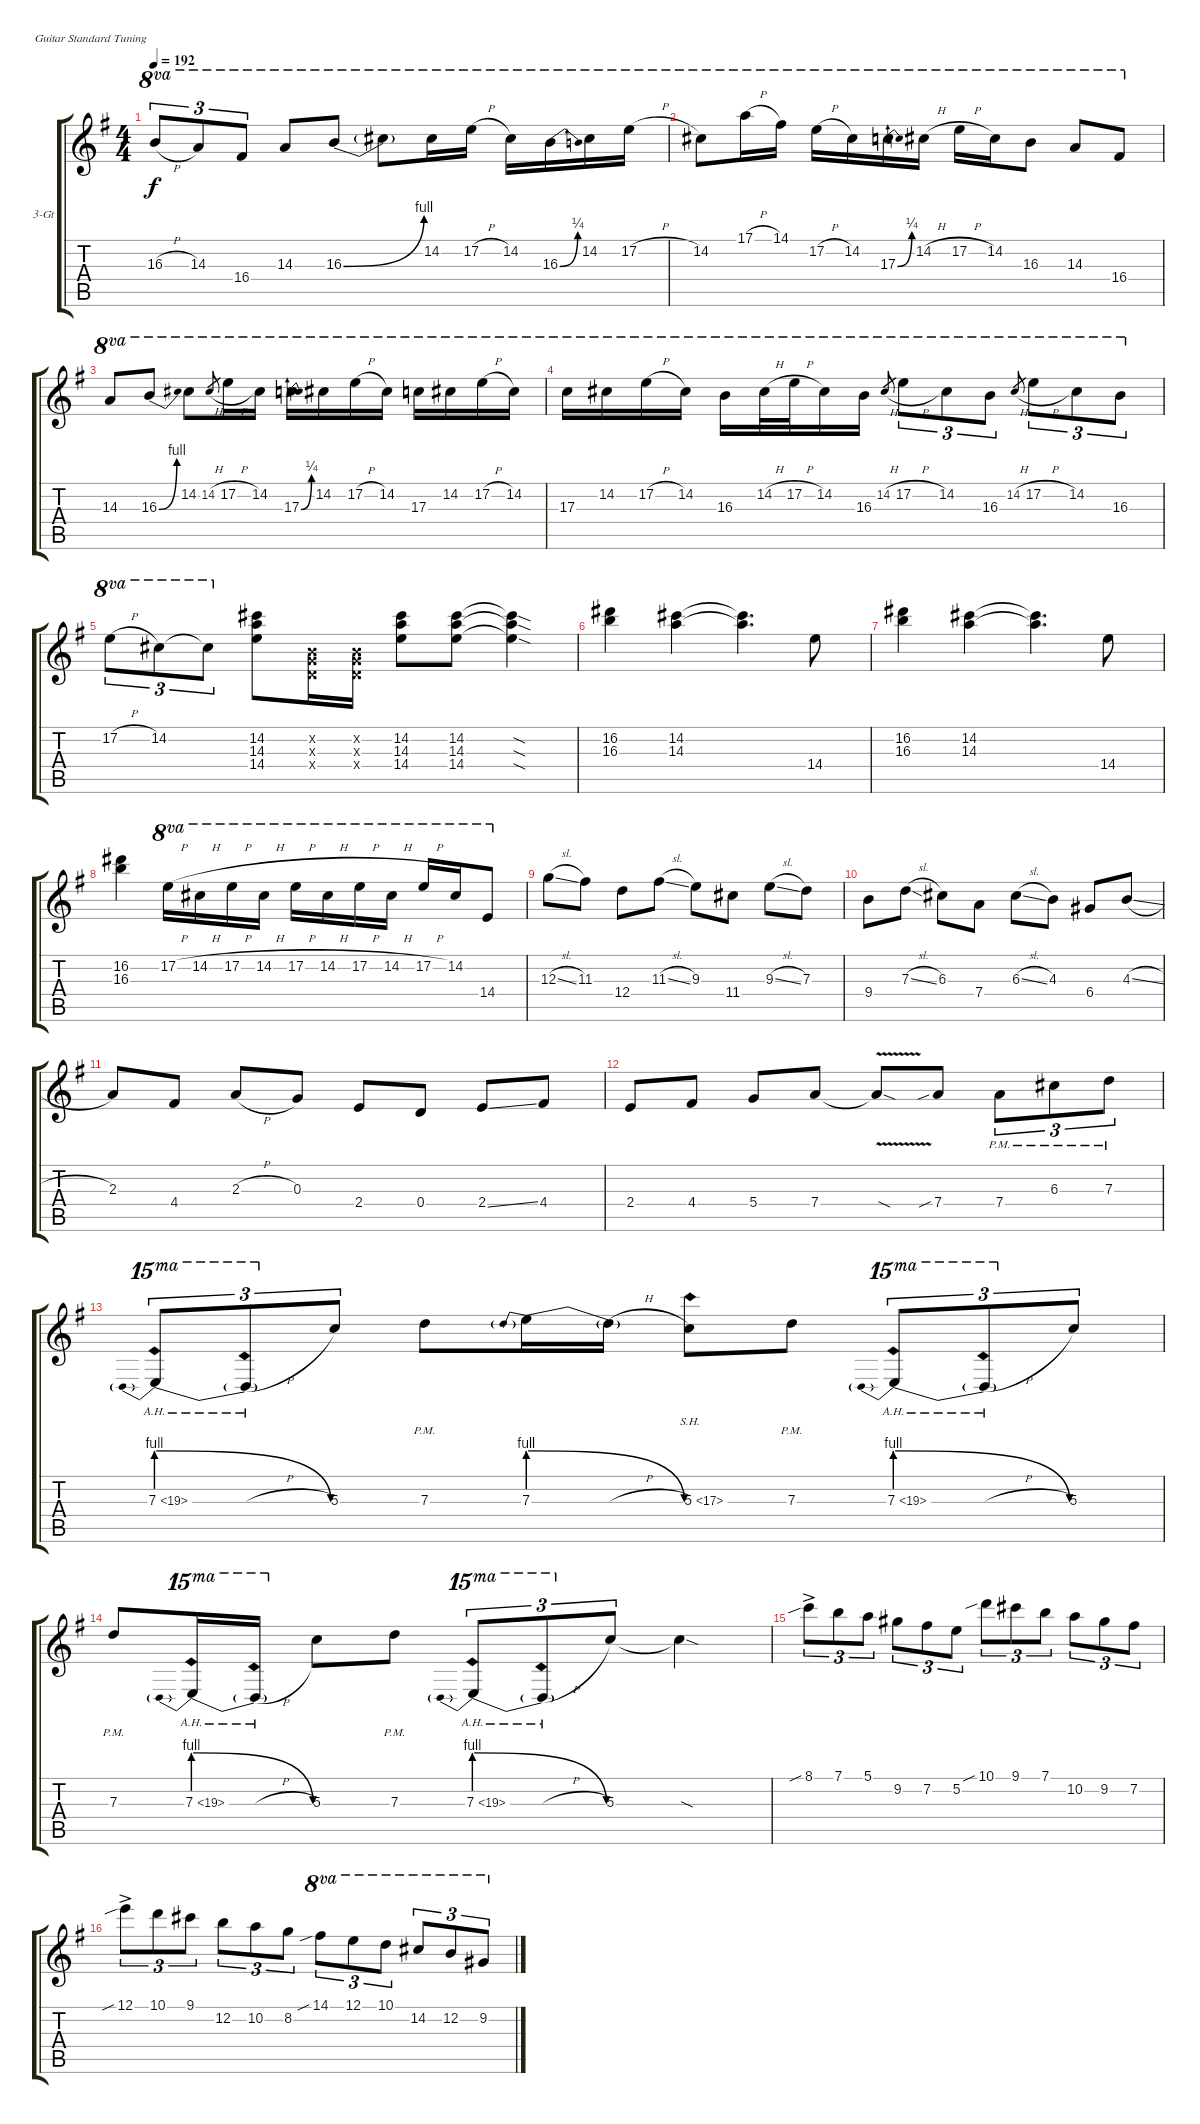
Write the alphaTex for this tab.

\bracketExtendMode groupsimilarinstruments
\firstSystemTrackNameOrientation horizontal
\otherSystemsTrackNameOrientation horizontal
\track ("3-Gt" "3-Gt") {instrument electricguitarclean}
\staff {score tabs}
\tuning (E4 B3 G3 D3 A2 E2)
\ts (4 4)
\tempo 192
\clef g2
\scale
1.05549
\ks g
16.3{h}.8{tu (3 2) ot 8va dy f} 14.3.8{tu (3 2) ot 8va} 16.4.8{tu (3 2) ot 8va} 14.3.8{ot 8va} 16.3{be (bend 0 0 60 4)}.8{ot 8va} 16.3{t}.8{ot 8va} 14.2.16{ot 8va} 17.2{h}.16{ot 8va} 14.2.16{ot 8va} 16.3{be (bend 0 0 60 1)}.16{ot 8va} 14.2.16{ot 8va} 17.2{h}.16{ot 8va} |
\scale
0.944515 14.2.8{ot 8va} 17.1{h}.16{ot 8va} 14.1.16{ot 8va} 17.2{h}.16{ot 8va} 14.2.16{ot 8va} 17.3{be (bend 0 0 60 1)}.16{ot 8va} 14.2{h}.16{ot 8va} 17.2{h}.16{ot 8va} 14.2.16{ot 8va} 16.3.8{ot 8va} 14.3.8{ot 8va} 16.4.8{ot 8va} |
\scale
1.05549 14.3.8{ot 8va} 16.3{be (bend 0 0 60 4)}.8{ot 8va} 14.2.8{ot 8va} 14.2{h}.8{ot 8va gr} 17.2{h}.16{ot 8va} 14.2.16{ot 8va} 17.3{be (bend 0 0 60 1)}.16{ot 8va} 14.2.16{ot 8va} 17.2{h}.16{ot 8va} 14.2.16{ot 8va} 17.3.16{ot 8va} 14.2.16{ot 8va} 17.2{h}.16{ot 8va} 14.2.16{ot 8va} |
\scale
0.944515 17.3.16{ot 8va} 14.2.16{ot 8va} 17.2{h}.16{ot 8va} 14.2.16{ot 8va} 16.3.16{ot 8va} 14.2{h}.32{ot 8va} 17.2{h}.32{ot 8va} 14.2.16{ot 8va} 16.3.16{ot 8va} 14.2{h}.8{ot 8va gr} 17.2{h}.8{tu (3 2) ot 8va} 14.2.8{tu (3 2) ot 8va} 16.3.8{tu (3 2) ot 8va} 14.2{h}.8{ot 8va gr} 17.2{h}.8{tu (3 2) ot 8va} 14.2.8{tu (3 2) ot 8va} 16.3.8{tu (3 2) ot 8va} |
\scale
1.05549 17.2{h}.8{tu (3 2) ot 8va} 14.2.8{tu (3 2) ot 8va} 14.2{t}.8{tu (3 2) ot 8va} (14.2 14.3 14.4).8 (0.2{x} 0.3{x} 0.4{x}).16 (0.2{x} 0.3{x} 0.4{x}).16 (14.2 14.3 14.4).8 (14.2 14.3 14.4).8 (14.2{sod t} 14.3{sod t} 14.4{sod t}).4 |
\scale
0.944515 (16.2 16.3).4 (14.2 14.3).4 (14.2{t} 14.3{t}).4{d} 14.4.8 |
\scale
1.05549 (16.2 16.3).4 (14.2 14.3).4 (14.2{t} 14.3{t}).4{d} 14.4.8 |
\scale
0.944515 (16.2 16.3).4 17.2{h}.16{ot 8va} 14.2{h}.16{ot 8va} 17.2{h}.16{ot 8va} 14.2{h}.16{ot 8va} 17.2{h}.16{ot 8va} 14.2{h}.16{ot 8va} 17.2{h}.16{ot 8va} 14.2{h}.16{ot 8va} 17.2{h}.16{ot 8va} 14.2.16{ot 8va} 14.4.8{ot 8va} |
\scale
1.05549 12.3{sl}.8 11.3.8 12.4.8 11.3{sl}.8 9.3.8 11.4.8 9.3{sl}.8 7.3.8 |
\scale
0.944515 9.4.8 7.3{sl}.8 6.3.8 7.4.8 6.3{sl}.8 4.3.8 6.4.8 4.3{sl}.8 |
\scale
1.05549 2.3.8 4.4.8 2.3{h}.8 0.3.8 2.4.8 0.4.8 2.4{ss}.8 4.4.8 |
\scale
0.944515 2.4.8 4.4.8 5.4.8 7.4.8 7.4{v sod t}.8 7.4{sib}.8 7.4{pm}.8{tu (3 2)} 6.3{pm}.8{tu (3 2)} 7.3{pm}.8{tu (3 2)} |
\scale
1.05549 7.3{be (prebendrelease 0 4 15 0) ah 12}.8{tu (3 2) ot 15ma} 7.3{ah 12 h t}.8{tu (3 2) ot 15ma} 5.3.8{tu (3 2)} 7.3{pm}.8 7.3{be (prebendrelease 0 4 15 0)}.16 7.3{h t}.16 5.3{sh 12}.8 7.3{pm}.8 7.3{be (prebendrelease 0 4 15 0) ah 12}.8{tu (3 2) ot 15ma} 7.3{ah 12 h t}.8{tu (3 2) ot 15ma} 5.3.8{tu (3 2)} |
\scale
0.944515 7.3{pm}.8 7.3{be (prebendrelease 0 4 15 0) ah 12}.16{ot 15ma} 7.3{ah 12 h t}.16{ot 15ma} 5.3.8 7.3{pm}.8 7.3{be (prebendrelease 0 4 15 0) ah 12}.8{tu (3 2) ot 15ma} 7.3{ah 12 h t}.8{tu (3 2) ot 15ma} 5.3.8{tu (3 2)} 5.3{sod t}.4 |
\scale
1.05549 8.1{sib ac}.8{tu (3 2)} 7.1.8{tu (3 2)} 5.1.8{tu (3 2)} 9.2.8{tu (3 2)} 7.2.8{tu (3 2)} 5.2.8{tu (3 2)} 10.1{sib}.8{tu (3 2)} 9.1.8{tu (3 2)} 7.1.8{tu (3 2)} 10.2.8{tu (3 2)} 9.2.8{tu (3 2)} 7.2.8{tu (3 2)} |
\scale
0.944515 12.1{sib ac}.8{tu (3 2)} 10.1.8{tu (3 2)} 9.1.8{tu (3 2)} 12.2.8{tu (3 2)} 10.2.8{tu (3 2)} 8.2.8{tu (3 2)} 14.1{sib}.8{tu (3 2) ot 8va} 12.1.8{tu (3 2) ot 8va} 10.1.8{tu (3 2) ot 8va} 14.2.8{tu (3 2) ot 8va} 12.2.8{tu (3 2) ot 8va} 9.2.8{tu (3 2) ot 8va}
